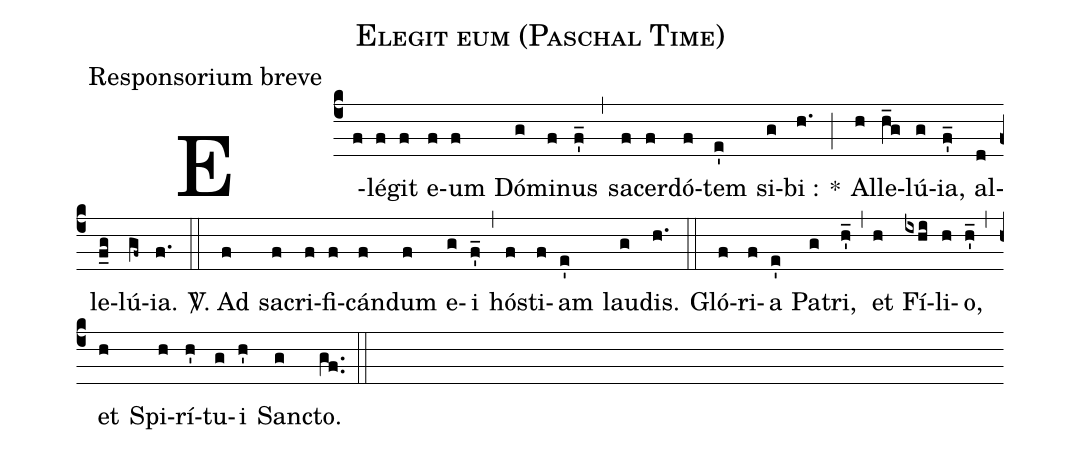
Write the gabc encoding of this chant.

name:Elegit eum (Paschal Time);
office-part:Responsorium breve;
%%
(c4) E(f)lé(f)git(f) e(f)um(f) Dó(g)mi(f)nus(f'_) (,) sa(f)cer(f)dó(f)tem(e') si(g)bi :(h.) *(;) Al(h)le(h_g)lú(g){ia},(f'_) al(d)le(f_g)lú(gf~){ia}.(f.) (::)
<sp>V/</sp>. Ad(f) sa(f)cri(f)fi(f)cán(f)dum(f) e(g)i(f'_) (,) hó(f)sti(f)am(e') lau(g)dis.(h.) (::) Gló(f)ri(f)a(e') Pa(g)tri,(h'_) (,) et(h) Fí(ixhi)li(h)o,(h'_) (,) et(h) Spi(h)rí(h')tu(g)i(h') San(g)cto.(gf..) (::)
